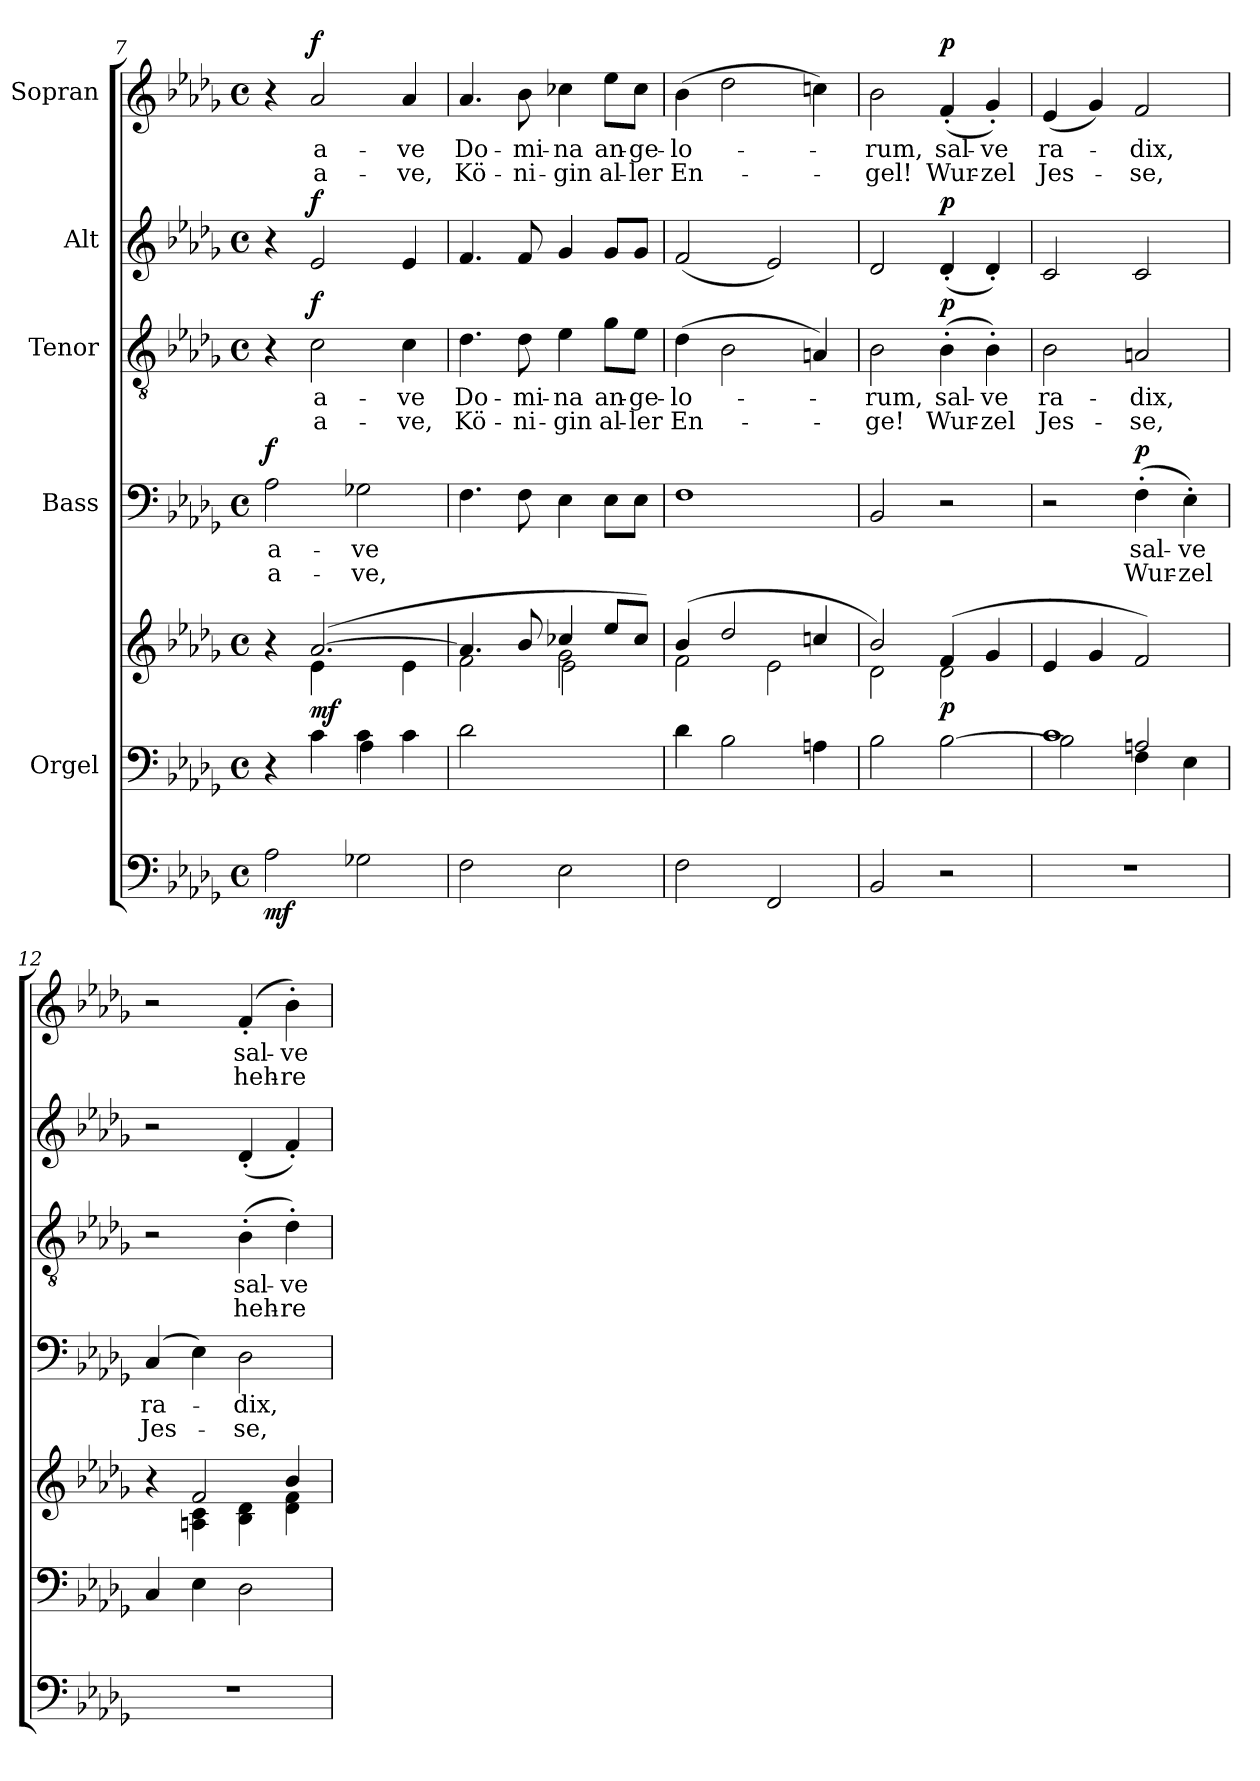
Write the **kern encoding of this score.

**kern	**dynam	**kern	**kern	**dynam	**kern	**text	**text	**dynam	**kern	**text	**text	**dynam	**kern	**dynam	**kern	**text	**text	**dynam
*part6	*part6	*part5	*part5	*part5	*part4	*part4	*part4	*part4	*part3	*part3	*part3	*part3	*part2	*part2	*part1	*part1	*part1	*part1
*staff7	*staff7	*staff6	*staff5	*staff5/6	*staff4	*staff4	*staff4	*staff4	*staff3	*staff3	*staff3	*staff3	*staff2	*staff2	*staff1	*staff1	*staff1	*staff1
*	*	*I"Orgel	*	*	*I"Bass	*	*	*	*I"Tenor	*	*	*	*I"Alt	*	*I"Sopran	*	*	*
!!LO:LB:g=z
*clefF4	*	*clefF4	*clefG2	*	*clefF4	*	*	*	*clefGv2	*	*	*	*clefG2	*	*clefG2	*	*	*
*k[b-e-a-d-g-]	*	*k[b-e-a-d-g-]	*k[b-e-a-d-g-]	*	*k[b-e-a-d-g-]	*	*	*	*k[b-e-a-d-g-]	*	*	*	*k[b-e-a-d-g-]	*	*k[b-e-a-d-g-]	*	*	*
*D-:	*	*D-:	*D-:	*	*D-:	*	*	*	*D-:	*	*	*	*D-:	*	*D-:	*	*	*
*M4/4	*	*M4/4	*M4/4	*	*M4/4	*	*	*	*M4/4	*	*	*	*M4/4	*	*M4/4	*	*	*
*met(c)	*	*met(c)	*met(c)	*	*met(c)	*	*	*	*met(c)	*	*	*	*met(c)	*	*met(c)	*	*	*
=7	=7	=7	=7	=7	=7	=7	=7	=7	=7	=7	=7	=7	=7	=7	=7	=7	=7	=7
*	*	*^	*^	*	*	*	*	*	*	*	*	*	*	*	*	*	*	*
!	!LO:DY:b	!	!	!	!	!	!	!	!	!LO:DY:a	!	!	!	!	!	!	!	!	!	!
2A-\	mf	2ryy	4r	4r	4ryy	.	2A-\	a-	a-	f	4r	.	.	.	4r	.	4r	.	.	.
!	!	!	!	!	!	!LO:DY:b	!	!	!	!	!	!	!	!LO:DY:a	!	!LO:DY:a	!	!	!	!LO:DY:a
.	.	.	4c\	(>[2.a-/	4e-\	mf	.	.	.	.	2c\	a-	a-	f	2e-/	f	2a-/	a-	a-	f
2G-X\	.	4c\	4A-\	.	4ryy	.	2G-X\	-ve	-ve,	.	.	.	.	.	.	.	.	.	.	.
.	.	4ryy	4c\	.	4e-\	.	.	.	.	.	4c\	-ve	-ve,	.	4e-/	.	4a-/	-ve	-ve,	.
*	*	*v	*v	*	*	*	*	*	*	*	*	*	*	*	*	*	*	*	*	*
=8	=8	=8	=8	=8	=8	=8	=8	=8	=8	=8	=8	=8	=8	=8	=8	=8	=8	=8	=8
*	*	*	*	*^	*	*	*	*	*	*	*	*	*	*	*	*	*	*	*
2F\	.	2d-\	4.a-/]	2f\	2ryy	.	4.F\	.	.	.	4.d-\	Do-	Kö-	.	4.f/	.	4.a-/	Do-	Kö-	.
.	.	.	8b-/	.	.	.	8F\	.	.	.	8d-\	-mi-	-ni-	.	8f/	.	8b-\	-mi-	-ni-	.
2E-\	.	2ryy	4cc-X/	2g-\	2e-\	.	4E-\	.	.	.	4e-\	-na	-gin	.	4g-/	.	4cc-X\	-na	-gin	.
.	.	.	8ee-/L	.	.	.	8E-\L	.	.	.	8g-\L	an-	al-	.	8g-/L	.	8ee-\L	an-	al-	.
.	.	.	8cc-/J)	.	.	.	8E-\J	.	.	.	8e-\J	-ge-	-ler	.	8g-/J	.	8cc-\J	-ge-	-ler	.
*	*	*	*	*v	*v	*	*	*	*	*	*	*	*	*	*	*	*	*	*	*
=9	=9	=9	=9	=9	=9	=9	=9	=9	=9	=9	=9	=9	=9	=9	=9	=9	=9	=9	=9
2F\	.	4d-\	(>4b-/	2f\	.	1F	.	.	.	(>4d-\	-lo-	En-	.	(2f/	.	(>4b-\	-lo-	En-	.
.	.	2B-\	2dd-/	.	.	.	.	.	.	2B-\	.	.	.	.	.	2dd-\	.	.	.
2FF/	.	.	.	2e-\	.	.	.	.	.	.	.	.	.	2e-/)	.	.	.	.	.
.	.	4An\	4ccn/	.	.	.	.	.	.	4An/)	.	.	.	.	.	4ccn\)	.	.	.
=10	=10	=10	=10	=10	=10	=10	=10	=10	=10	=10	=10	=10	=10	=10	=10	=10	=10	=10	=10
2BB-/	.	2B-\	2b-/)	2d-\	.	2BB-/	.	.	.	2B-\	-rum,	-ge!	.	2d-/	.	2b-\	-rum,	-gel!	.
!	!	!	!	!	!LO:DY:b	!	!	!	!	!	!	!	!LO:DY:a	!	!LO:DY:a	!	!	!	!LO:DY:a
2r	.	[2B-\	(>4f/	2d-\	p	2r	.	.	.	(>4B-'\	sal-	Wur-	p	(>4d-'/	p	(>4f'/	sal-	Wur-	p
.	.	.	4g-/	.	.	.	.	.	.	4B-'\)	-ve	-zel	.	4d-'/)	.	4g-'/)	-ve	-zel	.
*	*	*	*v	*v	*	*	*	*	*	*	*	*	*	*	*	*	*	*	*
=11	=11	=11	=11	=11	=11	=11	=11	=11	=11	=11	=11	=11	=11	=11	=11	=11	=11	=11
*	*	*^	*	*	*	*	*	*	*	*	*	*	*	*	*	*	*	*
*	*	*	*^	*	*	*	*	*	*	*	*	*	*	*	*	*	*	*	*
1r	.	1c	2rAyy	2B-\]	4e-/	.	2r	.	.	.	2B-\	ra-	Jes-	.	2c/	.	(>4e-/	ra-	Jes-	.
.	.	.	.	.	4g-/	.	.	.	.	.	.	.	.	.	.	.	4g-/)	.	.	.
!	!	!	!	!	!	!	!	!	!	!LO:DY:a	!	!	!	!	!	!	!	!	!	!
.	.	.	2An/	4F\	2f/)	.	(>4F'\	sal-	Wur-	p	2An/	-dix,	-se,	.	2c/	.	2f/	-dix,	-se,	.
.	.	.	.	4E-\	.	.	4E-'\)	-ve	-zel	.	.	.	.	.	.	.	.	.	.	.
*	*	*v	*v	*v	*	*	*	*	*	*	*	*	*	*	*	*	*	*	*	*
=12	=12	=12	=12	=12	=12	=12	=12	=12	=12	=12	=12	=12	=12	=12	=12	=12	=12	=12
*	*	*	*^	*	*	*	*	*	*	*	*	*	*	*	*	*	*	*
1r	.	4C/	4r	4ryy	.	(>4C/	ra-	Jes-	.	2r	.	.	.	2r	.	2r	.	.	.
.	.	4E-\	2f/	4An\ 4c\	.	4E-\)	.	.	.	.	.	.	.	.	.	.	.	.	.
.	.	2D-\	.	4B-\ 4d-\	.	2D-\	-dix,	-se,	.	(>4B-'\	sal-	heh-	.	(>4d-'/	.	(>4f'/	sal-	heh-	.
.	.	.	4b-/	4d-\ 4f\	.	.	.	.	.	4d-'\)	-ve	-re	.	4f'/)	.	4b-'\)	-ve	re	.
*	*	*	*v	*v	*	*	*	*	*	*	*	*	*	*	*	*	*	*	*
=	=	=	=	=	=	=	=	=	=	=	=	=	=	=	=	=	=	=
*-	*-	*-	*-	*-	*-	*-	*-	*-	*-	*-	*-	*-	*-	*-	*-	*-	*-	*-
